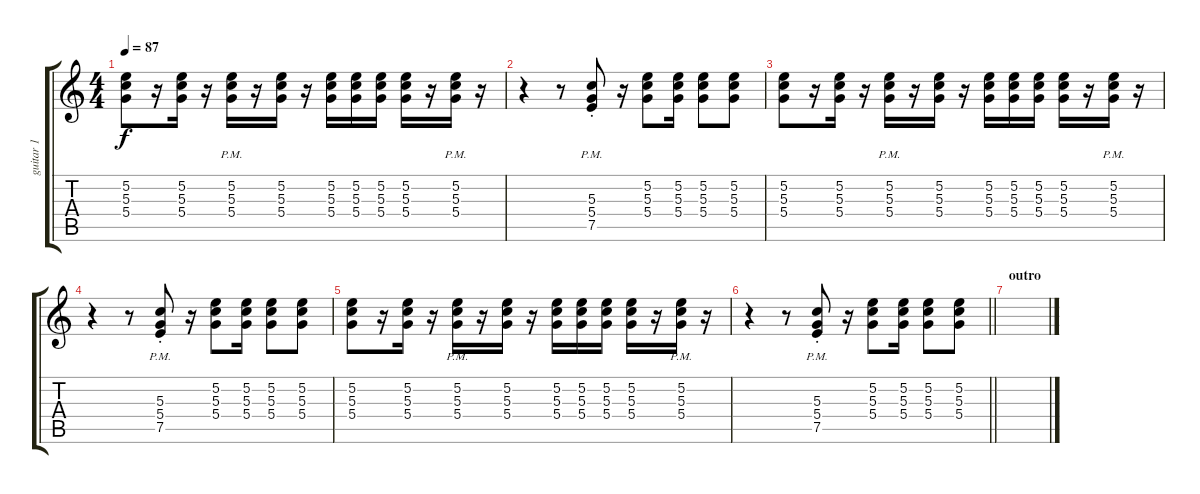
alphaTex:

\track ("guitar 1" "guitar 1") {instrument acousticguitarsteel}
\staff {score tabs}
\tuning (E4 B3 G3 D3 A2 E2) {hide}
\ts (4 4)
\tempo 87
\clef g2
\ks c
(5.2 5.3 5.4).8{dy f} r.16 (5.2 5.3 5.4).16 r.16 (5.2 5.3 5.4{pm}).16 r.16 (5.2 5.3 5.4).16 r.16 (5.2 5.3 5.4).16 (5.2 5.3 5.4).16 (5.2 5.3 5.4).16 (5.2 5.3 5.4).16 r.16 (5.2{pm} 5.3 5.4).16 r.16 |
r.4 r.8 (5.3{pm} 5.4{st} 7.5{st}).8 r.16 (5.2 5.3 5.4).8 (5.2 5.3 5.4).16 (5.2 5.3 5.4).8 (5.2 5.3 5.4).8 |
(5.2 5.3 5.4).8 r.16 (5.2 5.3 5.4).16 r.16 (5.2 5.3 5.4{pm}).16 r.16 (5.2 5.3 5.4).16 r.16 (5.2 5.3 5.4).16 (5.2 5.3 5.4).16 (5.2 5.3 5.4).16 (5.2 5.3 5.4).16 r.16 (5.2{pm} 5.3 5.4).16 r.16 |
r.4 r.8 (5.3{pm} 5.4{st} 7.5{st}).8 r.16 (5.2 5.3 5.4).8 (5.2 5.3 5.4).16 (5.2 5.3 5.4).8 (5.2 5.3 5.4).8 |
(5.2 5.3 5.4).8 r.16 (5.2 5.3 5.4).16 r.16 (5.2 5.3 5.4{pm}).16 r.16 (5.2 5.3 5.4).16 r.16 (5.2 5.3 5.4).16 (5.2 5.3 5.4).16 (5.2 5.3 5.4).16 (5.2 5.3 5.4).16 r.16 (5.2{pm} 5.3 5.4).16 r.16 |
\barLineRight lightlight
r.4 r.8 (5.3{pm} 5.4{st} 7.5{st}).8 r.16 (5.2 5.3 5.4).8 (5.2 5.3 5.4).16 (5.2 5.3 5.4).8 (5.2 5.3 5.4).8 |
\section ("" "outro")
